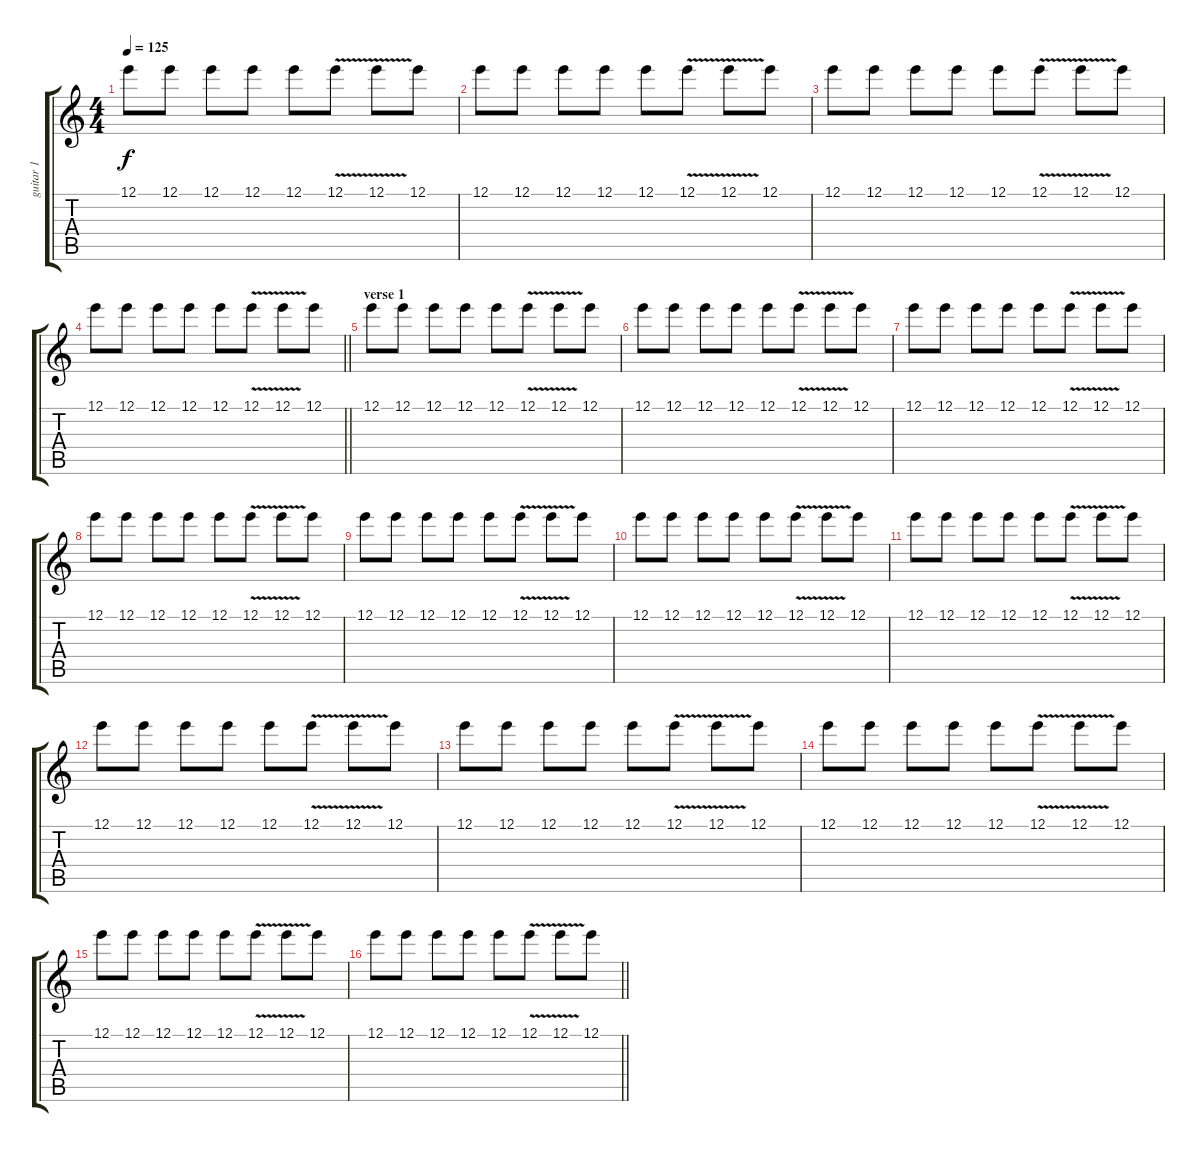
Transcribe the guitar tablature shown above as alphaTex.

\track ("guitar 1" "guitar 1") {instrument distortionguitar}
\staff {score tabs}
\tuning (E4 B3 G3 D3 A2 E2) {hide}
\ts (4 4)
\tempo 125
\clef g2
\ks c
12.1.8{dy f} 12.1.8 12.1.8 12.1.8 12.1.8 12.1{v}.8 12.1{v}.8 12.1.8 |
12.1.8 12.1.8 12.1.8 12.1.8 12.1.8 12.1{v}.8 12.1{v}.8 12.1.8 |
12.1.8 12.1.8 12.1.8 12.1.8 12.1.8 12.1{v}.8 12.1{v}.8 12.1.8 |
\barLineRight lightlight
12.1.8 12.1.8 12.1.8 12.1.8 12.1.8 12.1{v}.8 12.1{v}.8 12.1.8 |
\section ("" "verse 1")
12.1.8 12.1.8 12.1.8 12.1.8 12.1.8 12.1{v}.8 12.1{v}.8 12.1.8 |
12.1.8 12.1.8 12.1.8 12.1.8 12.1.8 12.1{v}.8 12.1{v}.8 12.1.8 |
12.1.8 12.1.8 12.1.8 12.1.8 12.1.8 12.1{v}.8 12.1{v}.8 12.1.8 |
12.1.8 12.1.8 12.1.8 12.1.8 12.1.8 12.1{v}.8 12.1{v}.8 12.1.8 |
12.1.8 12.1.8 12.1.8 12.1.8 12.1.8 12.1{v}.8 12.1{v}.8 12.1.8 |
12.1.8 12.1.8 12.1.8 12.1.8 12.1.8 12.1{v}.8 12.1{v}.8 12.1.8 |
12.1.8 12.1.8 12.1.8 12.1.8 12.1.8 12.1{v}.8 12.1{v}.8 12.1.8 |
12.1.8 12.1.8 12.1.8 12.1.8 12.1.8 12.1{v}.8 12.1{v}.8 12.1.8 |
12.1.8 12.1.8 12.1.8 12.1.8 12.1.8 12.1{v}.8 12.1{v}.8 12.1.8 |
12.1.8 12.1.8 12.1.8 12.1.8 12.1.8 12.1{v}.8 12.1{v}.8 12.1.8 |
12.1.8 12.1.8 12.1.8 12.1.8 12.1.8 12.1{v}.8 12.1{v}.8 12.1.8 |
\barLineRight lightlight
12.1.8 12.1.8 12.1.8 12.1.8 12.1.8 12.1{v}.8 12.1{v}.8 12.1.8
